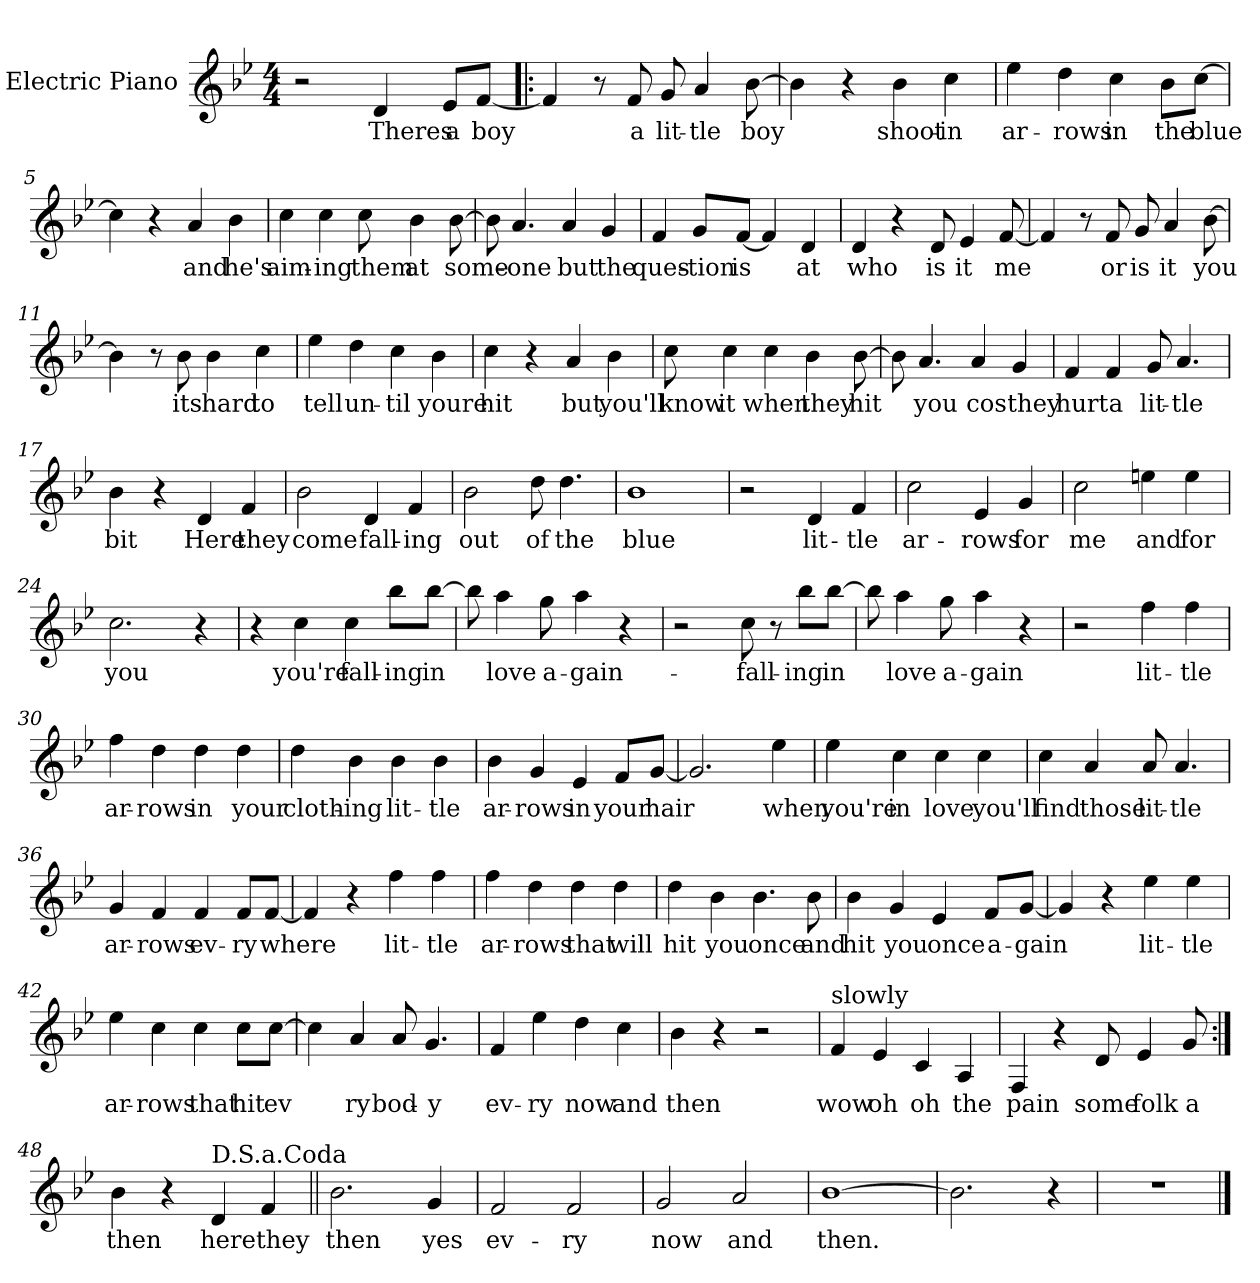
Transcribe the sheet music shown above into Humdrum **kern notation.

**kern	**text
*part1	*part1
*staff1	*staff1
*I"Electric Piano	*
*I'E.Pno	*
*clefG2	*
*k[b-e-]	*
*B-:	*
*M4/4	*
=1	=1
2r	.
4d/	Theres
8e-/L	a
[8f/J	boy
=2!|:	=2!|:
4f/]	.
8r	.
8f/	a
8g/	lit-
4a/	-tle
[8b-\	boy
=3	=3
4b-\]	.
4r	.
4b-\	shoot-
4cc\	-in
!!LO:LB:g=z
=4	=4
4ee-\	ar-
4dd\	-rows
4cc\	in
8b-\L	the
[8cc\J	blue
=5	=5
4cc\]	.
4r	.
4a/	and
4b-\	he's
=6	=6
4cc\	aim-
4cc\	-ing
8cc\	them
4b-\	at
[8b-\	some-
=7	=7
8b-\]	.
4.a/	one
4a/	but
4g/	the
!!LO:LB:g=z
=8	=8
4f/	ques-
8g/L	-tion
[8f/J	is
4f/]	.
4d/	at
=9	=9
4d/	who
4r	.
8d/	is
4e-/	it
[8f/	me
=10	=10
4f/]	.
8r	.
8f/	or
8g/	is
4a/	it
[8b-\	you
=11	=11
4b-\]	.
8r	.
8b-\	its
4b-\	hard
4cc\	to
!!LO:LB:g=z
=12	=12
4ee-\	tell
4dd\	un-
4cc\	-til
4b-\	youre
=13	=13
4cc\	hit
4r	.
4a/	but
4b-\	you'll
=14	=14
8cc\	know
4cc\	it
4cc\	when
4b-\	they
[8b-\	hit
=15	=15
8b-\]	.
4.a/	you
4a/	cos
4g/	they
!!LO:LB:g=z
=16	=16
4f/	hurt
4f/	a
8g/	lit-
4.a/	-tle
=17	=17
4b-\	bit
4r	.
4d/	Here
4f/	they
=18	=18
2b-\	come
4d/	fall-
4f/	-ing
=19	=19
2b-\	out
8dd\	of
4.dd\	the
=20	=20
1b-	blue
=21	=21
2r	.
4d/	lit-
4f/	-tle
!!LO:LB:g=z
=22	=22
2cc\	ar-
4e-/	-rows
4g/	for
=23	=23
2cc\	me
4een\	and
4ee\	for
=24	=24
2.cc\	you
4r	.
=25	=25
4r	.
4cc\	you're
4cc\	fall-
8bb-\L	-ing
[8bb-\J	in
=26	=26
8bb-\]	.
4aa\	love
8gg\	a-
4aa\	-gain-
4r	.
!!LO:LB:g=z
=27	=27
2r	.
8cc\	fall-
8r	.
8bb-\L	-ing
[8bb-\J	in
=28	=28
8bb-\]	.
4aa\	love
8gg\	a-
4aa\	-gain
4r	.
=29	=29
2r	.
4ff\	lit-
4ff\	-tle
=30	=30
4ff\	ar-
4dd\	-rows
4dd\	in
4dd\	your
=31	=31
4dd\	cloth-
4b-\	-ing
4b-\	lit-
4b-\	-tle
!!LO:LB:g=z
=32	=32
4b-\	ar-
4g/	-rows
4e-/	in
8f/L	your
[8g/J	hair
=33	=33
2.g/]	.
4ee-\	when
=34	=34
4ee-\	you're
4cc\	in
4cc\	love
4cc\	you'll
=35	=35
4cc\	find
4a/	those
8a/	lit-
4.a/	-tle
!!LO:PB:g=z
=36	=36
4g/	ar-
4f/	-rows
4f/	ev-
8f/L	-ry
[8f/J	where
=37	=37
4f/]	.
4r	.
4ff\	lit-
4ff\	-tle
=38	=38
4ff\	ar-
4dd\	-rows
4dd\	that
4dd\	will
=39	=39
4dd\	hit
4b-\	you
4.b-\	once
8b-\	and
!!LO:LB:g=z
=40	=40
4b-\	hit
4g/	you
4e-/	once
8f/L	a-
[8g/J	-gain
=41	=41
4g/]	.
4r	.
4ee-\	lit-
4ee-\	-tle
=42	=42
4ee-\	ar-
4cc\	-rows
4cc\	that
8cc\L	hit
[8cc\J	-ev
=43	=43
4cc\]	.
4a/	ry
8a/	bod-
4.g/	-y
!!LO:LB:g=z
=44	=44
4f/	ev-
4ee-\	-ry
4dd\	now
4cc\	and
=45	=45
4b-\	then
4r	.
2r	.
=46	=46
!LO:TX:a:t=slowly	!
4f/	wow
4e-/	oh
4c/	oh
4A/	the
=47	=47
4F/	pain
4r	.
8d/	some
4e-/	folk
8g/	a
!!LO:LB:g=z
=48:|!	=48:|!
4b-\	then
4r	.
!LO:TX:a:t=D.S.a.Coda	!
4d/	here
4f/	they
=49||	=49||
2.b-\	then
4g/	yes
=50	=50
2f/	ev-
2f/	-ry
=51	=51
2g/	now
2a/	and
=52	=52
[1b-	then.
=53	=53
2.b-\]	.
4r	.
=54	=54
1r	.
==	==
*-	*-
